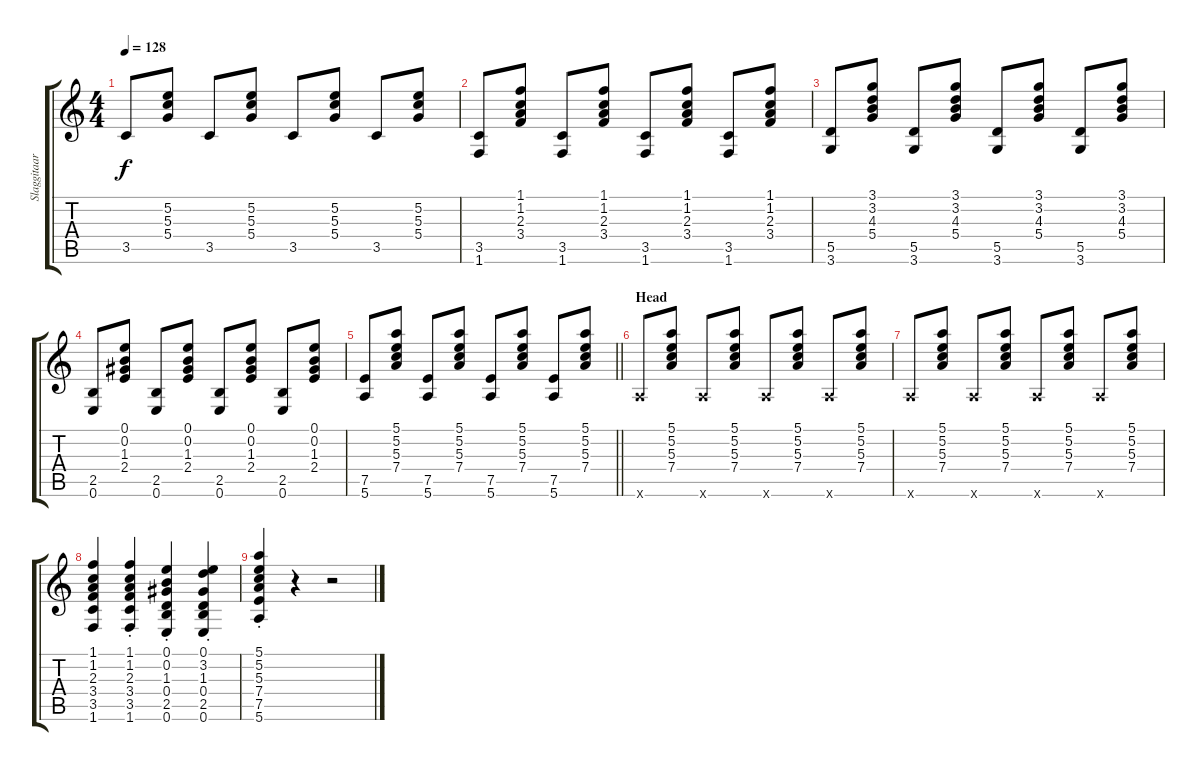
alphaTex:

\track ("Slaggitaar" "Slaggitaar") {instrument electricguitarclean}
\staff {score tabs}
\tuning (E4 B3 G3 D3 A2 E2) {hide}
\ts (4 4)
\tempo 128
\clef g2
\ks c
3.5.8{dy f} (5.2 5.3 5.4).8 3.5.8 (5.2 5.3 5.4).8 3.5.8 (5.2 5.3 5.4).8 3.5.8 (5.2 5.3 5.4).8 |
(3.5 1.6).8 (1.1 1.2 2.3 3.4).8 (3.5 1.6).8 (1.1 1.2 2.3 3.4).8 (3.5 1.6).8 (1.1 1.2 2.3 3.4).8 (3.5 1.6).8 (1.1 1.2 2.3 3.4).8 |
(5.5 3.6).8 (3.1 3.2 4.3 5.4).8 (5.5 3.6).8 (3.1 3.2 4.3 5.4).8 (5.5 3.6).8 (3.1 3.2 4.3 5.4).8 (5.5 3.6).8 (3.1 3.2 4.3 5.4).8 |
(2.5 0.6).8 (0.1 0.2 1.3 2.4).8 (2.5 0.6).8 (0.1 0.2 1.3 2.4).8 (2.5 0.6).8 (0.1 0.2 1.3 2.4).8 (2.5 0.6).8 (0.1 0.2 1.3 2.4).8 |
\barLineRight lightlight
(7.5 5.6).8 (5.1 5.2 5.3 7.4).8 (7.5 5.6).8 (5.1 5.2 5.3 7.4).8 (7.5 5.6).8 (5.1 5.2 5.3 7.4).8 (7.5 5.6).8 (5.1 5.2 5.3 7.4).8 |
\section ("" "Head")
5.6{x}.8 (5.1 5.2 5.3 7.4).8 5.6{x}.8 (5.1 5.2 5.3 7.4).8 5.6{x}.8 (5.1 5.2 5.3 7.4).8 5.6{x}.8 (5.1 5.2 5.3 7.4).8 |
5.6{x}.8 (5.1 5.2 5.3 7.4).8 5.6{x}.8 (5.1 5.2 5.3 7.4).8 5.6{x}.8 (5.1 5.2 5.3 7.4).8 5.6{x}.8 (5.1 5.2 5.3 7.4).8 |
(1.1 1.2 2.3 3.4 3.5 1.6).4 (1.1{st} 1.2{st} 2.3{st} 3.4{st} 3.5{st} 1.6{st}).4 (0.1{st} 0.2{st} 1.3{st} 0.4{st} 2.5{st} 0.6{st}).4 (0.1{st} 3.2{st} 1.3{st} 0.4{st} 2.5{st} 0.6{st}).4 |
(5.1 5.2 5.3 7.4 7.5{st} 5.6{st}).4 r.4 r.2
